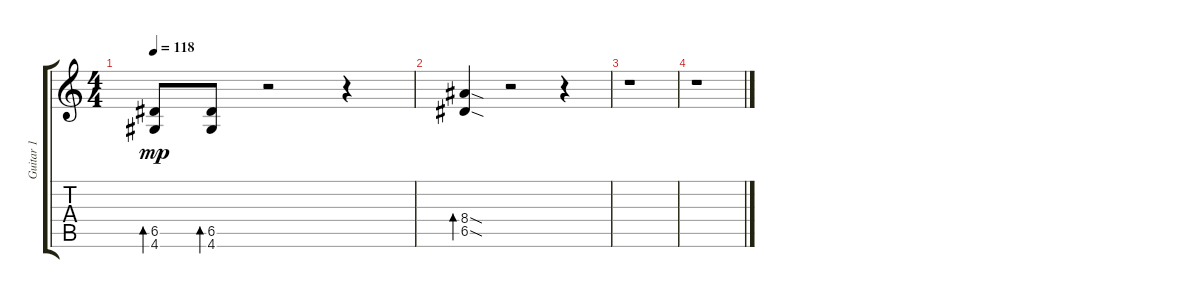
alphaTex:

\track ("Guitar 1" "Guitar 1") {instrument distortionguitar}
\staff {score tabs}
\tuning (E4 B3 G3 D3 A2 E2) {hide}
\ts (4 4)
\tempo 118
\clef g2
\ks c
(6.5 4.6).8{bd 30 dy mp} (6.5 4.6).8{bd 30} r.2 r.4 |
(8.4{sod} 6.5{sod}).4{bd 30} r.2 r.4 |
r.1 |
r.1
